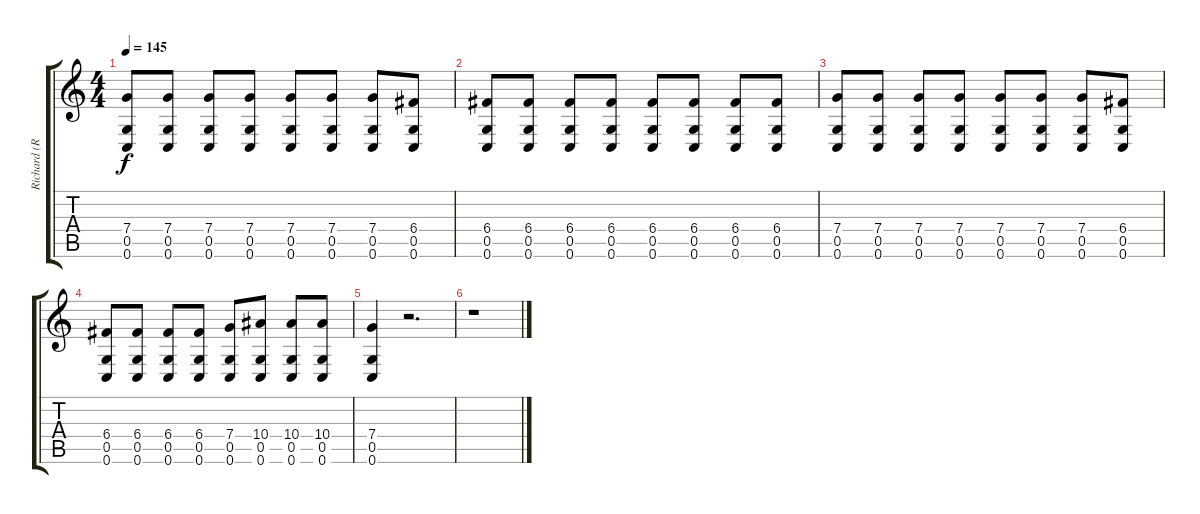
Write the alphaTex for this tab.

\track ("Richard (Rythm)" "Richard (R") {instrument distortionguitar}
\staff {score tabs}
\tuning (D4 A3 F3 C3 G2 C2) {hide}
\ts (4 4)
\tempo 145
\clef g2
\ks c
(7.4 0.5 0.6).8{dy f} (7.4 0.5 0.6).8 (7.4 0.5 0.6).8 (7.4 0.5 0.6).8 (7.4 0.5 0.6).8 (7.4 0.5 0.6).8 (7.4 0.5 0.6).8 (6.4 0.5 0.6).8 |
(6.4 0.5 0.6).8 (6.4 0.5 0.6).8 (6.4 0.5 0.6).8 (6.4 0.5 0.6).8 (6.4 0.5 0.6).8 (6.4 0.5 0.6).8 (6.4 0.5 0.6).8 (6.4 0.5 0.6).8 |
(7.4 0.5 0.6).8 (7.4 0.5 0.6).8 (7.4 0.5 0.6).8 (7.4 0.5 0.6).8 (7.4 0.5 0.6).8 (7.4 0.5 0.6).8 (7.4 0.5 0.6).8 (6.4 0.5 0.6).8 |
(6.4 0.5 0.6).8 (6.4 0.5 0.6).8 (6.4 0.5 0.6).8 (6.4 0.5 0.6).8 (7.4 0.5 0.6).8 (10.4 0.5 0.6).8 (10.4 0.5 0.6).8 (10.4 0.5 0.6).8 |
(7.4 0.5 0.6).4 r.2{d} |
r.1
